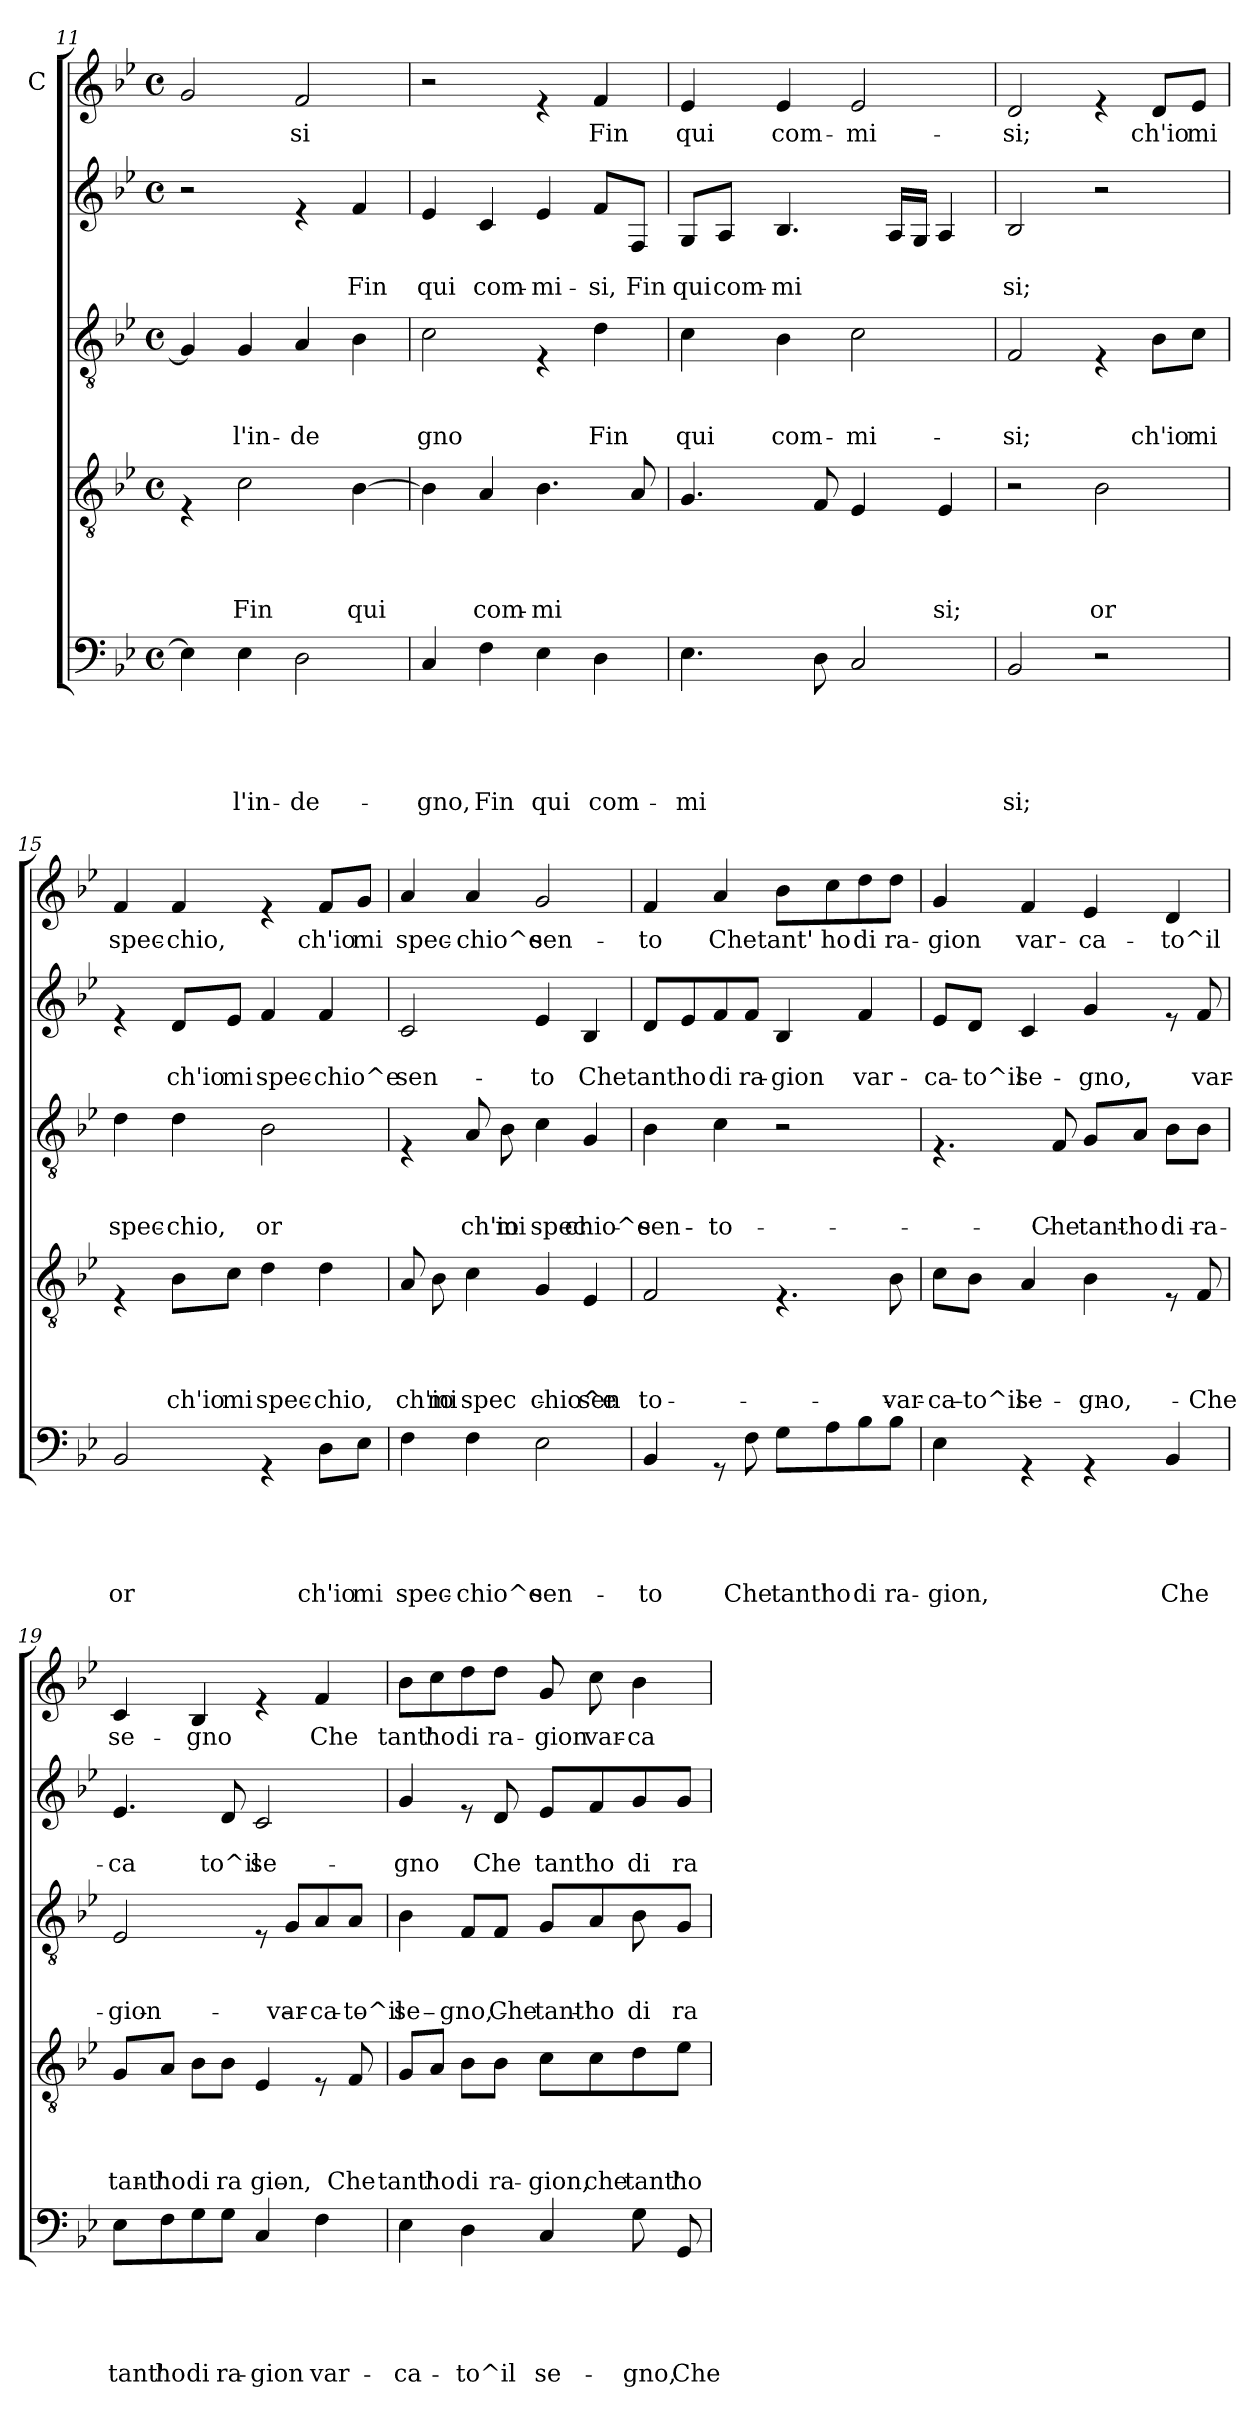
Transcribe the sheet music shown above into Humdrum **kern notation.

**kern	**text	**text	**text	**text	**text	**kern	**text	**text	**text	**text	**kern	**text	**text	**text	**kern	**text	**text	**kern	**text
*part5	*part5	*part5	*part5	*part5	*part5	*part4	*part4	*part4	*part4	*part4	*part3	*part3	*part3	*part3	*part2	*part2	*part2	*part1	*part1
*staff5	*staff5	*staff5	*staff5	*staff5	*staff5	*staff4	*staff4	*staff4	*staff4	*staff4	*staff3	*staff3	*staff3	*staff3	*staff2	*staff2	*staff2	*staff1	*staff1
*	*	*	*	*	*	*	*	*	*	*	*	*	*	*	*	*	*	*I"C	*
!!LO:LB:g=z
*clefF4	*	*	*	*	*	*clefGv2	*	*	*	*	*clefGv2	*	*	*	*clefG2	*	*	*clefG2	*
*k[b-e-]	*	*	*	*	*	*k[b-e-]	*	*	*	*	*k[b-e-]	*	*	*	*k[b-e-]	*	*	*k[b-e-]	*
*B-:	*	*	*	*	*	*B-:	*	*	*	*	*B-:	*	*	*	*B-:	*	*	*B-:	*
*M4/4	*	*	*	*	*	*M4/4	*	*	*	*	*M4/4	*	*	*	*M4/4	*	*	*M4/4	*
*met(c)	*	*	*	*	*	*met(c)	*	*	*	*	*met(c)	*	*	*	*met(c)	*	*	*met(c)	*
=11	=11	=11	=11	=11	=11	=11	=11	=11	=11	=11	=11	=11	=11	=11	=11	=11	=11	=11	=11
4E-\]	.	.	.	.	.	4rE	.	.	.	.	4G/]	.	.	.	2r	.	.	2g/	.
!	!	!	!	!	!LO:LY:b	!	!	!	!	!LO:LY:b	!	!	!	!LO:LY:b	!	!	!	!	!
4E-\	.	.	.	.	l'in-	2c\	.	.	.	Fin	4G/	.	.	l'in-	.	.	.	.	.
!	!	!	!	!	!LO:LY:b	!	!	!	!	!	!	!	!	!LO:LY:b	!	!	!	!	!LO:LY:b
2D\	.	.	.	.	-de-	.	.	.	.	.	4A/	.	.	-de	4re	.	.	2f/	si
!	!	!	!	!	!	!	!	!	!	!LO:LY:b	!	!	!	!	!	!	!LO:LY:b	!	!
.	.	.	.	.	.	[>4B-\	.	.	.	qui	4B-\	.	.	.	4f/	.	Fin	.	.
=12	=12	=12	=12	=12	=12	=12	=12	=12	=12	=12	=12	=12	=12	=12	=12	=12	=12	=12	=12
!	!	!	!	!	!LO:LY:b	!	!	!	!	!	!	!	!	!LO:LY:b	!	!	!LO:LY:b	!	!
4C/	.	.	.	.	-gno,	4B-\]	.	.	.	.	2c\	.	.	gno	4e-/	.	qui	2r	.
!	!	!	!	!	!LO:LY:b	!	!	!	!	!LO:LY:b	!	!	!	!	!	!	!LO:LY:b	!	!
4F\	.	.	.	.	Fin	4A/	.	.	.	com-	.	.	.	.	4c/	.	com-	.	.
!	!	!	!	!	!LO:LY:b	!	!	!	!	!LO:LY:b	!	!	!	!	!	!	!LO:LY:b	!	!
4E-\	.	.	.	.	qui	4.B-\	.	.	.	-mi	4rE	.	.	.	4e-/	.	-mi-	4re	.
!	!	!	!	!	!LO:LY:b	!	!	!	!	!	!	!	!	!LO:LY:b	!	!	!LO:LY:b	!	!LO:LY:b
4D\	.	.	.	.	com-	.	.	.	.	.	4d\	.	.	Fin	8f/L	.	-si,	4f/	Fin
!	!	!	!	!	!	!	!	!	!	!	!	!	!	!	!	!	!LO:LY:b	!	!
.	.	.	.	.	.	8A/	.	.	.	.	.	.	.	.	8F/J	.	Fin	.	.
=13	=13	=13	=13	=13	=13	=13	=13	=13	=13	=13	=13	=13	=13	=13	=13	=13	=13	=13	=13
!	!	!	!	!	!LO:LY:b	!	!	!	!	!	!	!	!	!LO:LY:b	!	!	!LO:LY:b	!	!LO:LY:b
4.E-\	.	.	.	.	-mi	4.G/	.	.	.	.	4c\	.	.	qui	8G/L	.	qui	4e-/	qui
!	!	!	!	!	!	!	!	!	!	!	!	!	!	!	!	!	!LO:LY:b	!	!
.	.	.	.	.	.	.	.	.	.	.	.	.	.	.	8A/J	.	com-	.	.
!	!	!	!	!	!	!	!	!	!	!	!	!	!	!LO:LY:b	!	!	!LO:LY:b	!	!LO:LY:b
.	.	.	.	.	.	.	.	.	.	.	4B-\	.	.	com-	4.B-/	.	-mi	4e-/	com-
8D\	.	.	.	.	.	8F/	.	.	.	.	.	.	.	.	.	.	.	.	.
!	!	!	!	!	!	!	!	!	!	!	!	!	!	!LO:LY:b	!	!	!	!	!LO:LY:b
2C/	.	.	.	.	.	4E-/	.	.	.	.	2c\	.	.	-mi-	.	.	.	2e-/	-mi-
.	.	.	.	.	.	.	.	.	.	.	.	.	.	.	16A/LL	.	.	.	.
.	.	.	.	.	.	.	.	.	.	.	.	.	.	.	16G/JJ	.	.	.	.
!	!	!	!	!	!	!	!	!	!	!LO:LY:b	!	!	!	!	!	!	!	!	!
.	.	.	.	.	.	4E-/	.	.	.	si;	.	.	.	.	4A/	.	.	.	.
=14	=14	=14	=14	=14	=14	=14	=14	=14	=14	=14	=14	=14	=14	=14	=14	=14	=14	=14	=14
!	!	!	!	!	!LO:LY:b	!	!	!	!	!	!	!	!	!LO:LY:b	!	!	!LO:LY:b	!	!LO:LY:b
2BB-/	.	.	.	.	si;	2r	.	.	.	.	2F/	.	.	-si;	2B-/	.	si;	2d/	-si;
!	!	!	!	!	!	!	!	!	!	!LO:LY:b	!	!	!	!	!	!	!	!	!
2r	.	.	.	.	.	2B-\	.	.	.	or	4rE	.	.	.	2r	.	.	4re	.
!	!	!	!	!	!	!	!	!	!	!	!	!	!	!LO:LY:b	!	!	!	!	!LO:LY:b
.	.	.	.	.	.	.	.	.	.	.	8B-\L	.	.	ch'io	.	.	.	8d/L	ch'io
!	!	!	!	!	!	!	!	!	!	!	!	!	!	!LO:LY:b	!	!	!	!	!LO:LY:b
.	.	.	.	.	.	.	.	.	.	.	8c\J	.	.	mi	.	.	.	8e-/J	mi
!!LO:PB:g=z
=15	=15	=15	=15	=15	=15	=15	=15	=15	=15	=15	=15	=15	=15	=15	=15	=15	=15	=15	=15
!	!	!	!	!	!LO:LY:b	!	!	!	!	!	!	!	!	!LO:LY:b	!	!	!	!	!LO:LY:b
2BB-/	.	.	.	.	or	4rE	.	.	.	.	4d\	.	.	spec-	4re	.	.	4f/	spec-
!	!	!	!	!	!	!	!	!	!	!LO:LY:b	!	!	!	!LO:LY:b	!	!	!LO:LY:b	!	!LO:LY:b
.	.	.	.	.	.	8B-\L	.	.	.	ch'io	4d\	.	.	-chio,	8d/L	.	ch'io	4f/	-chio,
!	!	!	!	!	!	!	!	!	!	!LO:LY:b	!	!	!	!	!	!	!LO:LY:b	!	!
.	.	.	.	.	.	8c\J	.	.	.	mi	.	.	.	.	8e-/J	.	mi	.	.
!	!	!	!	!	!	!	!	!	!	!LO:LY:b	!	!	!	!LO:LY:b	!	!	!LO:LY:b	!	!
4rGG	.	.	.	.	.	4d\	.	.	.	spec-	2B-\	.	.	or	4f/	.	spec-	4re	.
!	!	!	!	!	!LO:LY:b	!	!	!	!	!LO:LY:b	!	!	!	!	!	!	!LO:LY:b	!	!LO:LY:b
8D\L	.	.	.	.	ch'io	4d\	.	.	.	-chio,	.	.	.	.	4f/	.	-chio^e	8f/L	ch'io
!	!	!	!	!	!LO:LY:b	!	!	!	!	!	!	!	!	!	!	!	!	!	!LO:LY:b
8E-\J	.	.	.	.	mi	.	.	.	.	.	.	.	.	.	.	.	.	8g/J	mi
=16	=16	=16	=16	=16	=16	=16	=16	=16	=16	=16	=16	=16	=16	=16	=16	=16	=16	=16	=16
!	!	!	!	!	!LO:LY:b	!	!	!	!	!LO:LY:b	!	!	!	!	!	!	!LO:LY:b	!	!LO:LY:b
*	*	*	*	*	*	*^	*	*	*	*	*^	*	*	*	*	*	*	*	*
4F\	.	.	.	.	spec-	8A/	8ryy	.	.	.	ch'io	4rE	4.ryy	.	.	.	2c/	.	sen-	4a/	spec-
!	!	!	!	!	!	!	!	!	!	!	!LO:LY:b	!	!	!	!	!	!	!	!	!	!
.	.	.	.	.	.	4.ryy	8B-\	.	.	.	mi	.	.	.	.	.	.	.	.	.	.
!	!	!	!	!	!LO:LY:b	!	!	!	!	!	!LO:LY:b	!	!	!	!	!LO:LY:b	!	!	!	!	!LO:LY:b
4F\	.	.	.	.	-chio^e	.	4c\	.	.	.	spec-	8A/	.	.	.	ch'io	.	.	.	4a/	-chio^e
!	!	!	!	!	!	!	!	!	!	!	!	!	!	!	!	!LO:LY:b	!	!	!	!	!
.	.	.	.	.	.	.	.	.	.	.	.	4.ryy	8B-\	.	.	mi	.	.	.	.	.
!	!	!	!	!	!LO:LY:b	!	!	!	!	!	!LO:LY:b	!	!	!	!	!LO:LY:b	!	!	!LO:LY:b	!	!LO:LY:b
2E-\	.	.	.	.	sen-	4G/	4ryy	.	.	.	chio^e	.	4c\	.	.	spec-	4e-/	.	-to	2g/	sen-
!	!	!	!	!	!	!	!	!	!	!	!LO:LY:b	!	!	!	!	!LO:LY:b	!	!	!LO:LY:b	!	!
.	.	.	.	.	.	4ryy	4E-/	.	.	.	-sen-	4G/	4ryy	.	.	chio^e	4B-/	.	Che	.	.
=17	=17	=17	=17	=17	=17	=17	=17	=17	=17	=17	=17	=17	=17	=17	=17	=17	=17	=17	=17	=17	=17
!	!	!	!	!	!LO:LY:b	!	!	!	!	!	!LO:LY:b	!	!	!	!	!LO:LY:b	!	!	!LO:LY:b	!	!LO:LY:b
*	*	*	*	*	*	*v	*v	*	*	*	*	*	*	*	*	*	*	*	*	*	*
*	*	*	*	*	*	*	*	*	*	*	*v	*v	*	*	*	*	*	*	*	*
4BB-/	.	.	.	.	-to	2F/	.	.	.	-to	4B-\	.	.	-sen-	8d/L	.	tant'	4f/	-to
!	!	!	!	!	!	!	!	!	!	!	!	!	!	!	!	!	!LO:LY:b	!	!
.	.	.	.	.	.	.	.	.	.	.	.	.	.	.	8e-/	.	ho	.	.
!	!	!	!	!	!	!	!	!	!	!	!	!	!	!LO:LY:b	!	!	!LO:LY:b	!	!LO:LY:b
8rGG	.	.	.	.	.	.	.	.	.	.	4c\	.	.	-to	8f/	.	di	4a/	Che
!	!	!	!	!	!LO:LY:b	!	!	!	!	!	!	!	!	!	!	!	!LO:LY:b	!	!
8F\	.	.	.	.	Che	.	.	.	.	.	.	.	.	.	8f/J	.	ra-	.	.
!	!	!	!	!	!LO:LY:b	!	!	!	!	!	!	!	!	!	!	!	!LO:LY:b	!	!LO:LY:b
8G\L	.	.	.	.	tant'	4.rE	.	.	.	.	2r	.	.	.	4B-/	.	-gion	8b-\L	tant'
!	!	!	!	!	!LO:LY:b	!	!	!	!	!	!	!	!	!	!	!	!	!	!LO:LY:b
8A\	.	.	.	.	ho	.	.	.	.	.	.	.	.	.	.	.	.	8cc\	ho
!	!	!	!	!	!LO:LY:b	!	!	!	!	!	!	!	!	!	!	!	!LO:LY:b	!	!LO:LY:b
8B-\	.	.	.	.	di	.	.	.	.	.	.	.	.	.	4f/	.	var-	8dd\	di
!	!	!	!	!	!LO:LY:b	!	!	!	!	!LO:LY:b	!	!	!	!	!	!	!	!	!LO:LY:b
8B-\J	.	.	.	.	ra-	8B-\	.	.	.	var-	.	.	.	.	.	.	.	8dd\J	ra-
!!LO:LB:g=z
=18	=18	=18	=18	=18	=18	=18	=18	=18	=18	=18	=18	=18	=18	=18	=18	=18	=18	=18	=18
!	!	!	!	!	!LO:LY:b	!	!	!	!	!LO:LY:b	!	!	!	!	!	!	!LO:LY:b	!	!LO:LY:b
4E-\	.	.	.	.	-gion,	8c\L	.	.	.	-ca-	4.rE	.	.	.	8e-/L	.	-ca-	4g/	-gion
!	!	!	!	!	!	!	!	!	!	!LO:LY:b	!	!	!	!	!	!	!LO:LY:b	!	!
.	.	.	.	.	.	8B-\J	.	.	.	-to^il	.	.	.	.	8d/J	.	-to^il	.	.
!	!	!	!	!	!	!	!	!	!	!LO:LY:b	!	!	!	!	!	!	!LO:LY:b	!	!LO:LY:b
4rGG	.	.	.	.	.	4A/	.	.	.	se-	.	.	.	.	4c/	.	se-	4f/	var-
!	!	!	!	!	!	!	!	!	!	!	!	!	!	!LO:LY:b	!	!	!	!	!
.	.	.	.	.	.	.	.	.	.	.	8F/	.	.	Che	.	.	.	.	.
!	!	!	!	!	!	!	!	!	!	!LO:LY:b	!	!	!	!LO:LY:b	!	!	!LO:LY:b	!	!LO:LY:b
4rGG	.	.	.	.	.	4B-\	.	.	.	-gno,	8G/L	.	.	tant'	4g/	.	-gno,	4e-/	-ca-
!	!	!	!	!	!	!	!	!	!	!	!	!	!	!LO:LY:b	!	!	!	!	!
.	.	.	.	.	.	.	.	.	.	.	8A/J	.	.	ho	.	.	.	.	.
!	!	!	!	!	!LO:LY:b	!	!	!	!	!	!	!	!	!LO:LY:b	!	!	!	!	!LO:LY:b
4BB-/	.	.	.	.	Che	8rE	.	.	.	.	8B-\L	.	.	di	8re	.	.	4d/	-to^il
!	!	!	!	!	!	!	!	!	!	!LO:LY:b	!	!	!	!LO:LY:b	!	!	!LO:LY:b	!	!
.	.	.	.	.	.	8F/	.	.	.	Che	8B-\J	.	.	ra-	8f/	.	var-	.	.
=19	=19	=19	=19	=19	=19	=19	=19	=19	=19	=19	=19	=19	=19	=19	=19	=19	=19	=19	=19
!	!	!	!	!	!LO:LY:b	!	!	!	!	!LO:LY:b	!	!	!	!LO:LY:b	!	!	!LO:LY:b	!	!LO:LY:b
*	*	*	*	*	*	*^	*	*	*	*	*	*	*	*	*	*	*	*	*
8E-\L	.	.	.	.	tant'	8G/L	4ryy	.	.	.	tant'	2E-/	.	.	-gion	4.e-/	.	-ca	4c/	se-
!	!	!	!	!	!LO:LY:b	!	!	!	!	!	!LO:LY:b	!	!	!	!	!	!	!	!	!
8F\	.	.	.	.	ho	8A/J	.	.	.	.	ho	.	.	.	.	.	.	.	.	.
!	!	!	!	!	!LO:LY:b	!	!	!	!	!	!LO:LY:b	!	!	!	!	!	!	!	!	!LO:LY:b
8G\	.	.	.	.	di	4ryy	8B-\L	.	.	.	di	.	.	.	.	.	.	.	4B-/	-gno
!	!	!	!	!	!LO:LY:b	!	!	!	!	!	!LO:LY:b	!	!	!	!	!	!	!LO:LY:b	!	!
8G\J	.	.	.	.	ra-	.	8B-\J	.	.	.	ra-	.	.	.	.	8d/	.	to^il	.	.
!	!	!	!	!	!LO:LY:b	!	!	!	!	!	!LO:LY:b	!	!	!	!	!	!	!LO:LY:b	!	!
4C/	.	.	.	.	-gion	4E-/	4ryy	.	.	.	gion,	8rE	.	.	.	2c/	.	se-	4re	.
!	!	!	!	!	!	!	!	!	!	!	!	!	!	!	!LO:LY:b	!	!	!	!	!
.	.	.	.	.	.	.	.	.	.	.	.	8G/L	.	.	var-	.	.	.	.	.
!	!	!	!	!	!LO:LY:b	!	!	!	!	!	!	!	!	!	!LO:LY:b	!	!	!	!	!LO:LY:b
4F\	.	.	.	.	var-	4ryy	8rE	.	.	.	.	8A/	.	.	-ca-	.	.	.	4f/	Che
!	!	!	!	!	!	!	!	!	!	!	!LO:LY:b	!	!	!	!LO:LY:b	!	!	!	!	!
.	.	.	.	.	.	.	8F/	.	.	.	-Che	8A/J	.	.	-to^il	.	.	.	.	.
=20	=20	=20	=20	=20	=20	=20	=20	=20	=20	=20	=20	=20	=20	=20	=20	=20	=20	=20	=20	=20
!	!	!	!	!	!LO:LY:b	!	!	!	!	!	!LO:LY:b	!	!	!	!LO:LY:b	!	!	!LO:LY:b	!	!LO:LY:b
*	*	*	*	*	*	*v	*v	*	*	*	*	*^	*	*	*	*	*	*	*	*
4E-\	.	.	.	.	-ca-	8G/L	.	.	.	tant'	4B-\	2.ryy	.	.	se-	4g/	.	-gno	8b-\L	tant'
!	!	!	!	!	!	!	!	!	!	!LO:LY:b	!	!	!	!	!	!	!	!	!	!LO:LY:b
.	.	.	.	.	.	8A/J	.	.	.	ho	.	.	.	.	.	.	.	.	8cc\	ho
!	!	!	!	!	!LO:LY:b	!	!	!	!	!LO:LY:b	!	!	!	!	!LO:LY:b	!	!	!	!	!LO:LY:b
4D\	.	.	.	.	-to^il	8B-\L	.	.	.	di	8F/L	.	.	.	-gno,	8re	.	.	8dd\	di
!	!	!	!	!	!	!	!	!	!	!LO:LY:b	!	!	!	!	!LO:LY:b	!	!	!LO:LY:b	!	!LO:LY:b
.	.	.	.	.	.	8B-\J	.	.	.	ra-	8F/J	.	.	.	Che	8d/	.	Che	8dd\J	ra-
!	!	!	!	!	!LO:LY:b	!	!	!	!	!LO:LY:b	!	!	!	!	!LO:LY:b	!	!	!LO:LY:b	!	!LO:LY:b
4C/	.	.	.	.	se-	8c\L	.	.	.	-gion,	8G/L	.	.	.	tant'	8e-/L	.	tant'	8g/	-gion
!	!	!	!	!	!	!	!	!	!	!LO:LY:b	!	!	!	!	!LO:LY:b	!	!	!LO:LY:b	!	!LO:LY:b
.	.	.	.	.	.	8c\	.	.	.	che	8A/	.	.	.	ho	8f/	.	ho	8cc\	var-
!	!	!	!	!	!LO:LY:b	!	!	!	!	!LO:LY:b	!	!	!	!	!LO:LY:b	!	!	!LO:LY:b	!	!LO:LY:b
8G\	.	.	.	.	-gno,	8d\	.	.	.	tant'	8ryy	8B-\	.	.	-di	8g/	.	di	4b-\	-ca-
!	!	!	!	!	!LO:LY:b	!	!	!	!	!LO:LY:b	!	!	!	!	!LO:LY:b	!	!	!LO:LY:b	!	!
8GG/	.	.	.	.	Che	8e-\J	.	.	.	ho	8G/J	8ryy	.	.	ra-	8g/J	.	ra-	.	.
*	*	*	*	*	*	*	*	*	*	*	*v	*v	*	*	*	*	*	*	*	*
=	=	=	=	=	=	=	=	=	=	=	=	=	=	=	=	=	=	=	=
*-	*-	*-	*-	*-	*-	*-	*-	*-	*-	*-	*-	*-	*-	*-	*-	*-	*-	*-	*-
